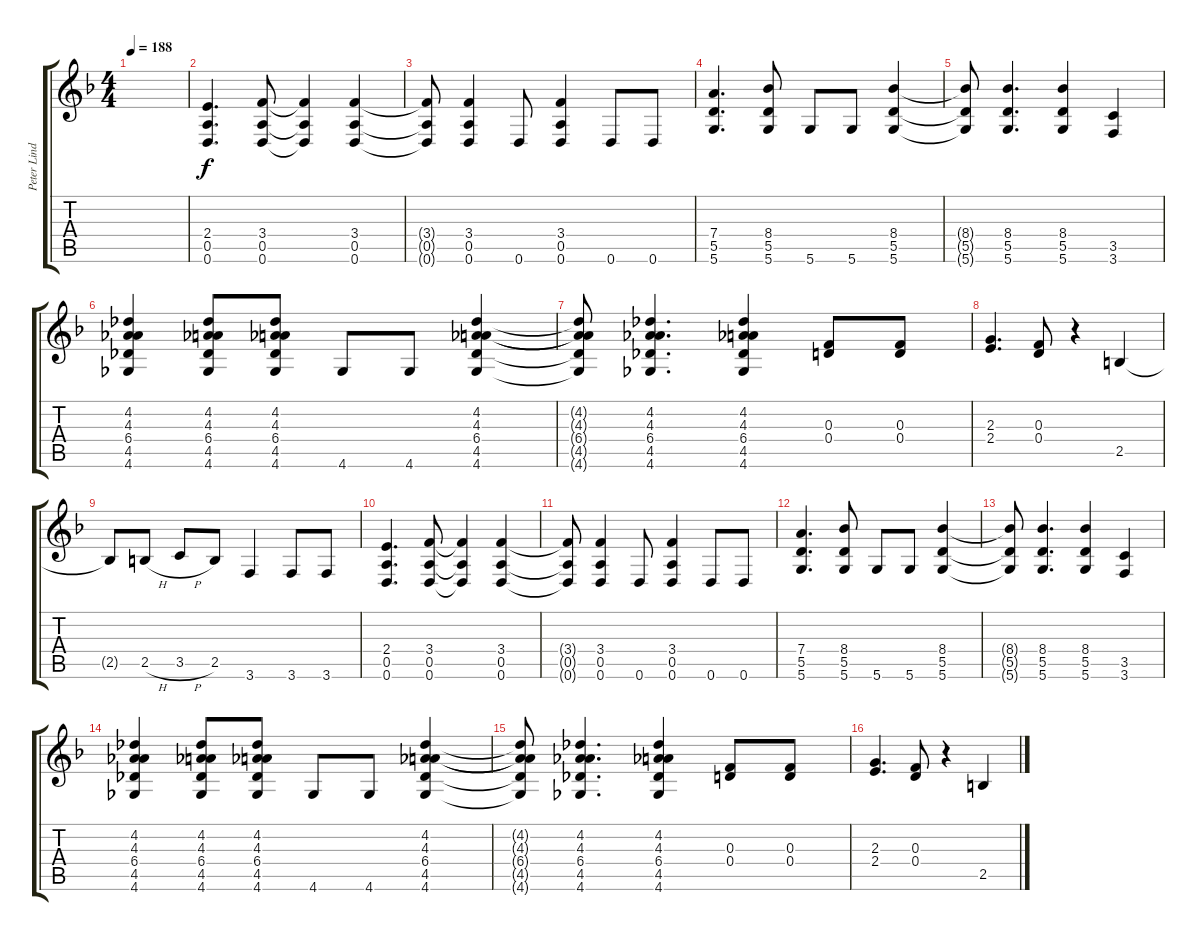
\track ("Peter Lindgren" "Peter Lind") {mute instrument distortionguitar}
\staff {score tabs}
\tuning (D4 A3 F3 D3 A2 D2) {hide}
\ts (4 4)
\tempo 188
\clef g2
\ks f
|
(2.4 0.5 0.6).4{d} (3.4 0.5 0.6).8 (3.4{t} 0.5{t} 0.6{t}).4 (3.4 0.5 0.6).4 |
(3.4{t} 0.5{t} 0.6{t}).8 (3.4 0.5 0.6).4 0.6.8 (3.4 0.5 0.6).4 0.6.8 0.6.8 |
(7.4 5.5 5.6).4{d} (8.4 5.5 5.6).8 5.6.8 5.6.8 (8.4 5.5 5.6).4 |
(8.4{t} 5.5{t} 5.6{t}).8 (8.4 5.5 5.6).4{d} (8.4 5.5 5.6).4 (3.5 3.6).4 |
(4.2 4.3 6.4 4.5 4.6).4 (4.2 4.3 6.4 4.5 4.6).8 (4.2 4.3 6.4 4.5 4.6).8 4.6.8 4.6.8 (4.2 4.3 6.4 4.5 4.6).4 |
(4.2{t} 4.3{t} 6.4{t} 4.5{t} 4.6{t}).8 (4.2 4.3 6.4 4.5 4.6).4{d} (4.2 4.3 6.4 4.5 4.6).4 (0.3 0.4).8 (0.3 0.4).8 |
(2.3 2.4).4{d} (0.3 0.4).8 r.4 2.5.4 |
2.5{t}.8 2.5{h}.8 3.5{h}.8 2.5.8 3.6.4 3.6.8 3.6.8 |
(2.4 0.5 0.6).4{d} (3.4 0.5 0.6).8 (3.4{t} 0.5{t} 0.6{t}).4 (3.4 0.5 0.6).4 |
(3.4{t} 0.5{t} 0.6{t}).8 (3.4 0.5 0.6).4 0.6.8 (3.4 0.5 0.6).4 0.6.8 0.6.8 |
(7.4 5.5 5.6).4{d} (8.4 5.5 5.6).8 5.6.8 5.6.8 (8.4 5.5 5.6).4 |
(8.4{t} 5.5{t} 5.6{t}).8 (8.4 5.5 5.6).4{d} (8.4 5.5 5.6).4 (3.5 3.6).4 |
(4.2 4.3 6.4 4.5 4.6).4 (4.2 4.3 6.4 4.5 4.6).8 (4.2 4.3 6.4 4.5 4.6).8 4.6.8 4.6.8 (4.2 4.3 6.4 4.5 4.6).4 |
(4.2{t} 4.3{t} 6.4{t} 4.5{t} 4.6{t}).8 (4.2 4.3 6.4 4.5 4.6).4{d} (4.2 4.3 6.4 4.5 4.6).4 (0.3 0.4).8 (0.3 0.4).8 |
(2.3 2.4).4{d} (0.3 0.4).8 r.4 2.5.4
